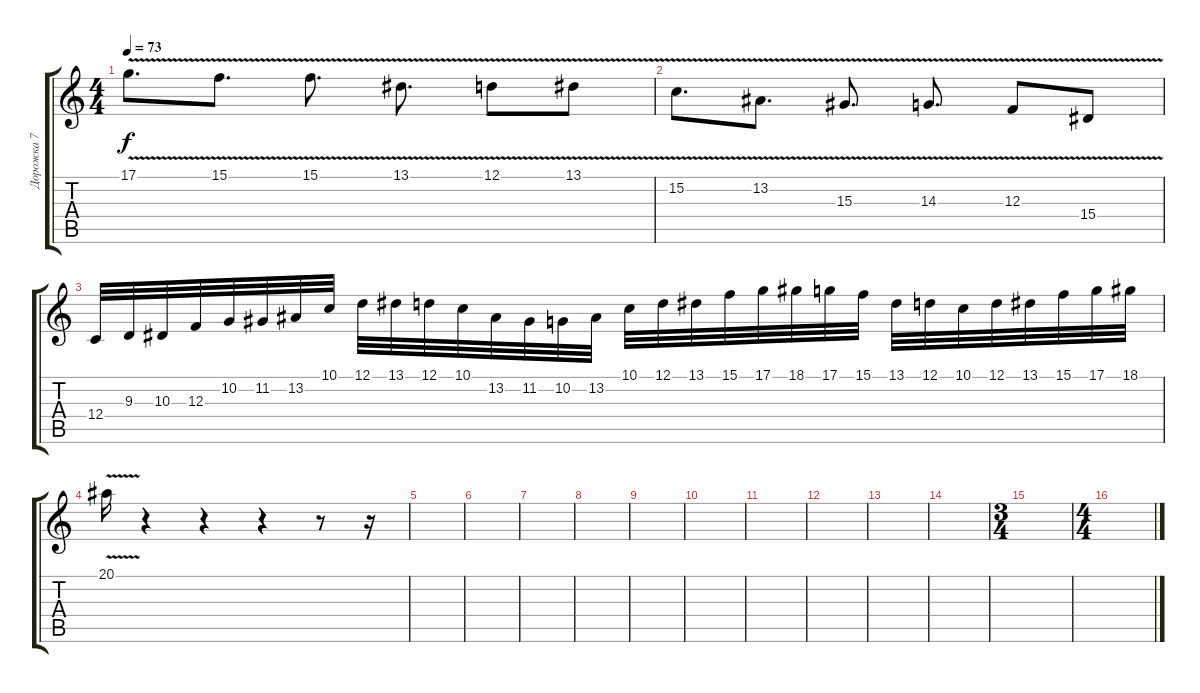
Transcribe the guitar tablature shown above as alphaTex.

\track ("Дорожка 7" "Дорожка 7") {instrument altosax}
\staff {score tabs}
\tuning (D4 A3 F3 C3 G2 C2) {hide}
\ts (4 4)
\tempo 73
\clef g2
\ks c
17.1{v}.8{d dy f} 15.1{v}.8{d} 15.1{v}.8{d} 13.1{v}.8{d} 12.1{v}.8 13.1{v}.8 |
15.2{v}.8{d} 13.2{v}.8{d} 15.3{v}.8{d} 14.3{v}.8{d} 12.3{v}.8 15.4{v}.8 |
12.4.32 9.3.32 10.3.32 12.3.32 10.2.32 11.2.32 13.2.32 10.1.32 12.1.32 13.1.32 12.1.32 10.1.32 13.2.32 11.2.32 10.2.32 13.2.32 10.1.32 12.1.32 13.1.32 15.1.32 17.1.32 18.1.32 17.1.32 15.1.32 13.1.32 12.1.32 10.1.32 12.1.32 13.1.32 15.1.32 17.1.32 18.1.32 |
20.1{v}.16 r.4 r.4 r.4 r.8 r.16 |
|
|
|
|
|
|
|
|
|
|
\ts (3 4)
|
\ts (4 4)
